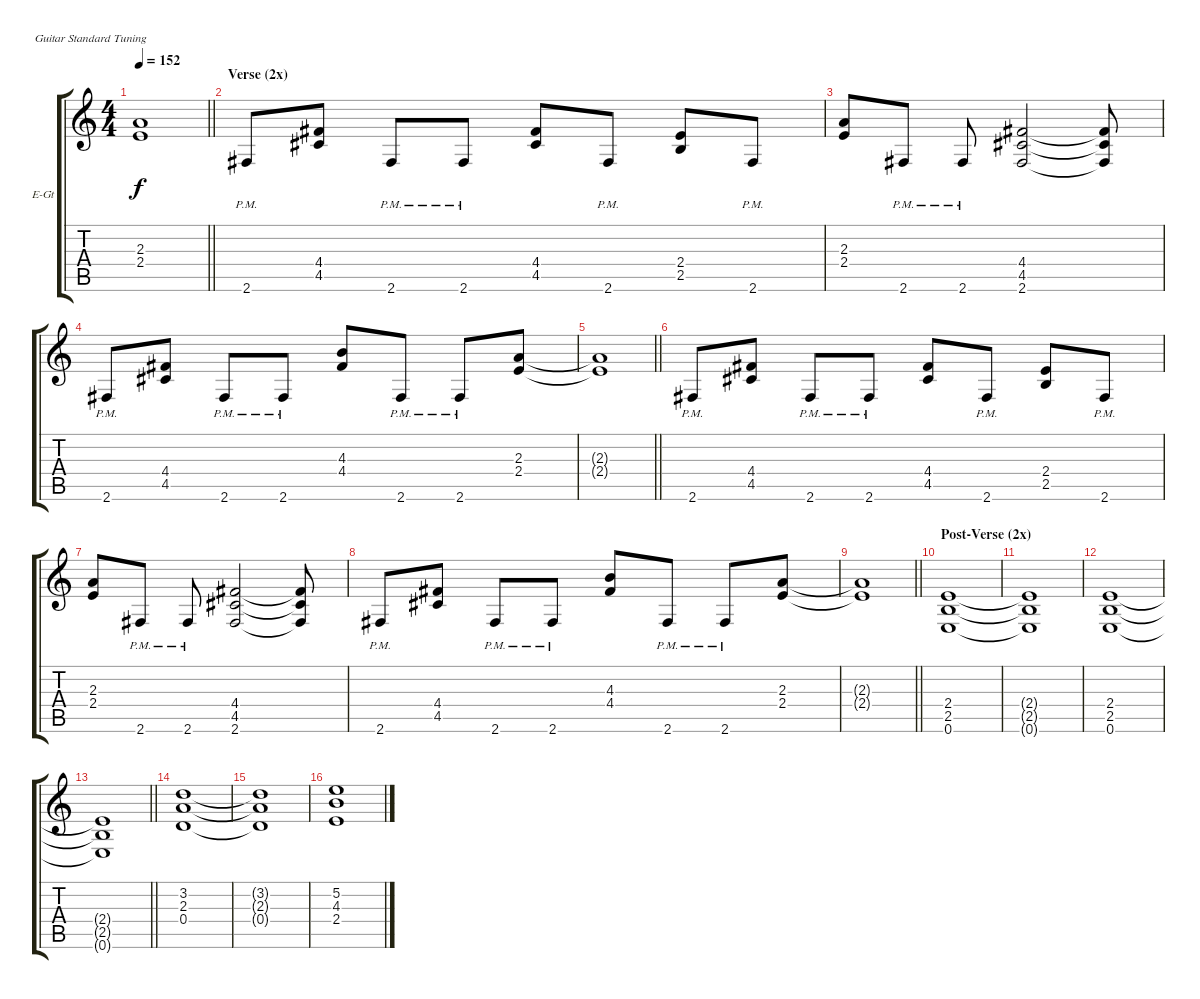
\bracketExtendMode groupsimilarinstruments
\firstSystemTrackNameOrientation horizontal
\otherSystemsTrackNameOrientation horizontal
\track ("Gtr 2" "E-Gt") {instrument distortionguitar}
\staff {score tabs}
\tuning (E4 B3 G3 D3 A2 E2)
\ts (4 4)
\tempo 152
\clef g2
\barLineRight lightlight
\ks c
(2.3{t} 2.4{t}).1{dy f} |
\section ("" "Verse (2x)")
2.6{pm}.8 (4.4 4.5).8 2.6{pm}.8 2.6{pm}.8 (4.4 4.5).8 2.6{pm}.8 (2.4 2.5).8 2.6{pm}.8 |
(2.3 2.4).8 2.6{pm}.8 2.6{pm}.8 (4.4 4.5 2.6).2 (4.4{t} 4.5{t} 2.6{t}).8 |
2.6{pm}.8 (4.4 4.5).8 2.6{pm}.8 2.6{pm}.8 (4.3 4.4).8 2.6{pm}.8 2.6{pm}.8 (2.3 2.4).8 |
\barLineRight lightlight
(2.3{t} 2.4{t}).1 |
2.6{pm}.8 (4.4 4.5).8 2.6{pm}.8 2.6{pm}.8 (4.4 4.5).8 2.6{pm}.8 (2.4 2.5).8 2.6{pm}.8 |
(2.3 2.4).8 2.6{pm}.8 2.6{pm}.8 (4.4 4.5 2.6).2 (4.4{t} 4.5{t} 2.6{t}).8 |
2.6{pm}.8 (4.4 4.5).8 2.6{pm}.8 2.6{pm}.8 (4.3 4.4).8 2.6{pm}.8 2.6{pm}.8 (2.3 2.4).8 |
\barLineRight lightlight
(2.3{t} 2.4{t}).1 |
\section ("" "Post-Verse (2x)")
(2.4 2.5 0.6).1 |
(2.4{t} 2.5{t} 0.6{t}).1 |
(2.4 2.5 0.6).1 |
\barLineRight lightlight
(2.4{t} 2.5{t} 0.6{t}).1 |
(3.2 2.3 0.4).1 |
(3.2{t} 2.3{t} 0.4{t}).1 |
(5.2 4.3 2.4).1
